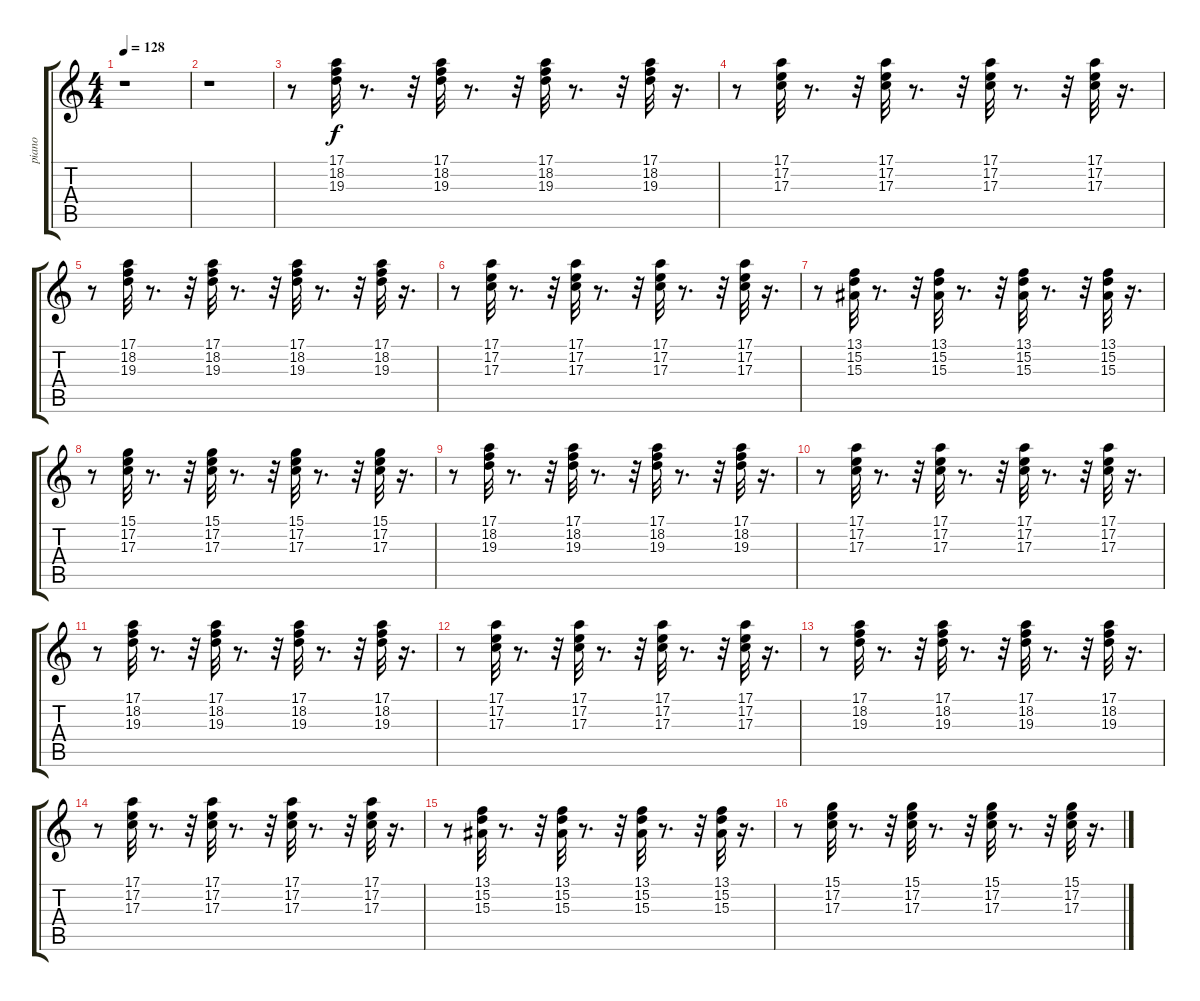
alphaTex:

\track ("piano" "piano") {instrument electricgrandpiano}
\staff {score tabs}
\tuning (E4 B3 G3 D3 A2 E2) {hide}
\ts (4 4)
\tempo 128
\clef g2
\ks c
r.1{dy f instrument electricgrandpiano} |
r.1 |
r.8 (17.1 18.2 19.3).32 r.8{d} r.32 (17.1 18.2 19.3).32 r.8{d} r.32 (17.1 18.2 19.3).32 r.8{d} r.32 (17.1 18.2 19.3).32 r.16{d} |
r.8 (17.1 17.2 17.3).32 r.8{d} r.32 (17.1 17.2 17.3).32 r.8{d} r.32 (17.1 17.2 17.3).32 r.8{d} r.32 (17.1 17.2 17.3).32 r.16{d} |
r.8 (17.1 18.2 19.3).32 r.8{d} r.32 (17.1 18.2 19.3).32 r.8{d} r.32 (17.1 18.2 19.3).32 r.8{d} r.32 (17.1 18.2 19.3).32 r.16{d} |
r.8 (17.1 17.2 17.3).32 r.8{d} r.32 (17.1 17.2 17.3).32 r.8{d} r.32 (17.1 17.2 17.3).32 r.8{d} r.32 (17.1 17.2 17.3).32 r.16{d} |
r.8 (13.1 15.2 15.3).32 r.8{d} r.32 (13.1 15.2 15.3).32 r.8{d} r.32 (13.1 15.2 15.3).32 r.8{d} r.32 (13.1 15.2 15.3).32 r.16{d} |
r.8 (15.1 17.2 17.3).32 r.8{d} r.32 (15.1 17.2 17.3).32 r.8{d} r.32 (15.1 17.2 17.3).32 r.8{d} r.32 (15.1 17.2 17.3).32 r.16{d} |
r.8 (17.1 18.2 19.3).32 r.8{d} r.32 (17.1 18.2 19.3).32 r.8{d} r.32 (17.1 18.2 19.3).32 r.8{d} r.32 (17.1 18.2 19.3).32 r.16{d} |
r.8 (17.1 17.2 17.3).32 r.8{d} r.32 (17.1 17.2 17.3).32 r.8{d} r.32 (17.1 17.2 17.3).32 r.8{d} r.32 (17.1 17.2 17.3).32 r.16{d} |
r.8 (17.1 18.2 19.3).32 r.8{d} r.32 (17.1 18.2 19.3).32 r.8{d} r.32 (17.1 18.2 19.3).32 r.8{d} r.32 (17.1 18.2 19.3).32 r.16{d} |
r.8 (17.1 17.2 17.3).32 r.8{d} r.32 (17.1 17.2 17.3).32 r.8{d} r.32 (17.1 17.2 17.3).32 r.8{d} r.32 (17.1 17.2 17.3).32 r.16{d} |
r.8 (17.1 18.2 19.3).32 r.8{d} r.32 (17.1 18.2 19.3).32 r.8{d} r.32 (17.1 18.2 19.3).32 r.8{d} r.32 (17.1 18.2 19.3).32 r.16{d} |
r.8 (17.1 17.2 17.3).32 r.8{d} r.32 (17.1 17.2 17.3).32 r.8{d} r.32 (17.1 17.2 17.3).32 r.8{d} r.32 (17.1 17.2 17.3).32 r.16{d} |
r.8 (13.1 15.2 15.3).32 r.8{d} r.32 (13.1 15.2 15.3).32 r.8{d} r.32 (13.1 15.2 15.3).32 r.8{d} r.32 (13.1 15.2 15.3).32 r.16{d} |
r.8 (15.1 17.2 17.3).32 r.8{d} r.32 (15.1 17.2 17.3).32 r.8{d} r.32 (15.1 17.2 17.3).32 r.8{d} r.32 (15.1 17.2 17.3).32 r.16{d}
